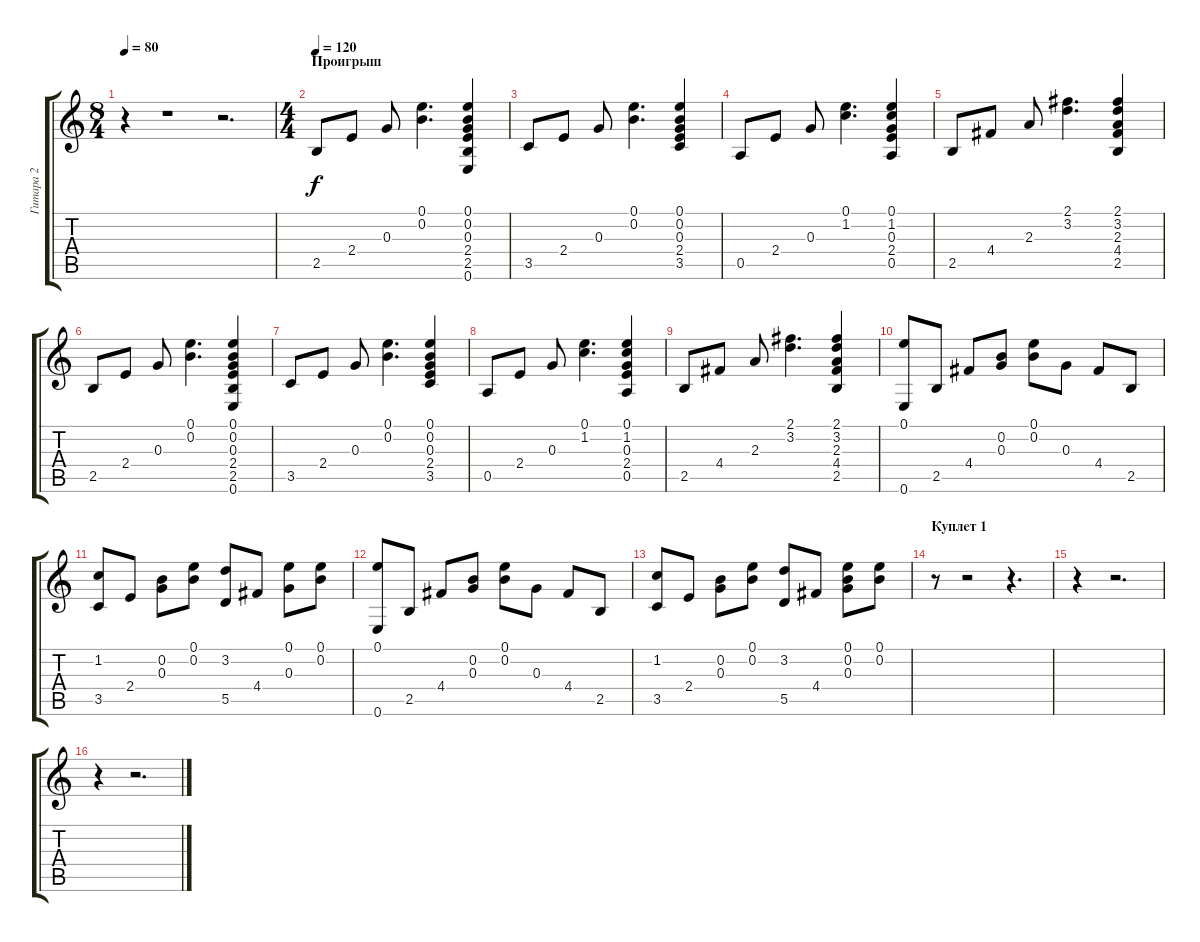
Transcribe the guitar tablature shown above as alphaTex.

\track ("Гитара 2" "Гитара 2") {instrument acousticguitarsteel}
\staff {score tabs}
\tuning (E4 B3 G3 D3 A2 E2) {hide}
\ts (8 4)
\tempo 80
\clef g2
\ks c
r.4{dy f} r.1 r.2{d} |
\ts (4 4)
\section ("" "Проигрыш")
\tempo 120
2.5.8 2.4.8 0.3.8 (0.1 0.2).4{d} (0.1 0.2 0.3 2.4 2.5 0.6).4 |
3.5.8 2.4.8 0.3.8 (0.1 0.2).4{d} (0.1 0.2 0.3 2.4 3.5).4 |
0.5.8 2.4.8 0.3.8 (0.1 1.2).4{d} (0.1 1.2 0.3 2.4 0.5).4 |
2.5.8 4.4.8 2.3.8 (2.1 3.2).4{d} (2.1 3.2 2.3 4.4 2.5).4 |
2.5.8 2.4.8 0.3.8 (0.1 0.2).4{d} (0.1 0.2 0.3 2.4 2.5 0.6).4 |
3.5.8 2.4.8 0.3.8 (0.1 0.2).4{d} (0.1 0.2 0.3 2.4 3.5).4 |
0.5.8 2.4.8 0.3.8 (0.1 1.2).4{d} (0.1 1.2 0.3 2.4 0.5).4 |
2.5.8 4.4.8 2.3.8 (2.1 3.2).4{d} (2.1 3.2 2.3 4.4 2.5).4 |
(0.1 0.6).8 2.5.8 4.4.8 (0.2 0.3).8 (0.1 0.2).8 0.3.8 4.4.8 2.5.8 |
(1.2 3.5).8 2.4.8 (0.2 0.3).8 (0.1 0.2).8 (3.2 5.5).8 4.4.8 (0.1 0.3).8 (0.1 0.2).8 |
(0.1 0.6).8 2.5.8 4.4.8 (0.2 0.3).8 (0.1 0.2).8 0.3.8 4.4.8 2.5.8 |
(1.2 3.5).8 2.4.8 (0.2 0.3).8 (0.1 0.2).8 (3.2 5.5).8 4.4.8 (0.1 0.2 0.3).8 (0.1 0.2).8 |
\section ("" "Куплет 1")
r.8 r.2 r.4{d} |
r.4 r.2{d} |
r.4 r.2{d}
